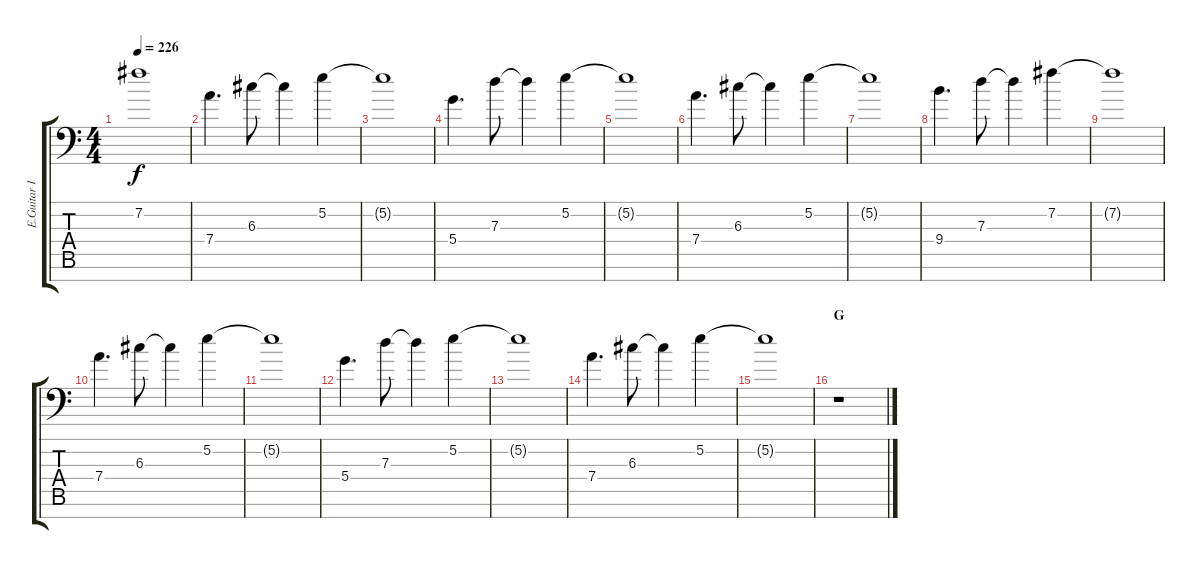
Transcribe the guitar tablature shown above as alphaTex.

\track ("E.Guitar III" "E.Guitar I") {instrument overdrivenguitar}
\staff {score tabs}
\tuning (E4 B3 G3 D3 A2 D2 A1) {hide}
\ts (4 4)
\tempo 226
\clef f4
\ks c
7.2{t}.1{dy f} |
7.4.4{d} 6.3.8 6.3{t}.4 5.2.4 |
5.2{t}.1 |
5.4.4{d} 7.3.8 7.3{t}.4 5.2.4 |
5.2{t}.1 |
7.4.4{d} 6.3.8 6.3{t}.4 5.2.4 |
5.2{t}.1 |
9.4.4{d} 7.3.8 7.3{t}.4 7.2.4 |
7.2{t}.1 |
7.4.4{d} 6.3.8 6.3{t}.4 5.2.4 |
5.2{t}.1 |
5.4.4{d} 7.3.8 7.3{t}.4 5.2.4 |
5.2{t}.1 |
7.4.4{d} 6.3.8 6.3{t}.4 5.2.4 |
5.2{t}.1 |
\section ("" "G")
r.1
